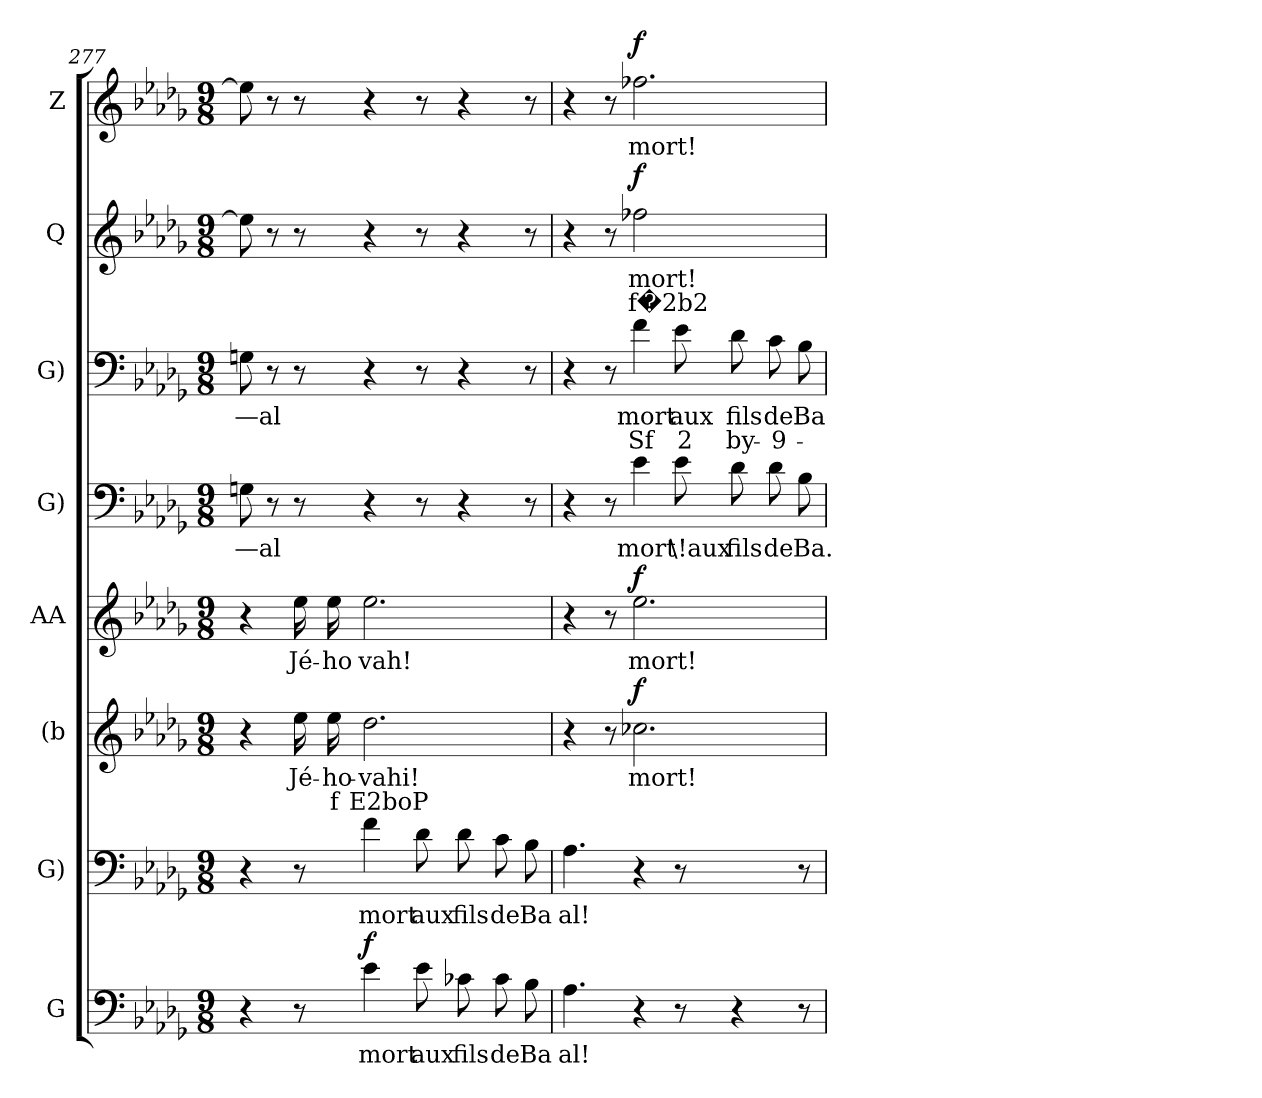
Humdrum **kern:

**kern	**text	**dynam	**kern	**text	**kern	**text	**text	**dynam	**kern	**text	**dynam	**kern	**text	**kern	**text	**text	**kern	**text	**text	**dynam	**kern	**text	**dynam
*part8	*part8	*part8	*part7	*part7	*part6	*part6	*part6	*part6	*part5	*part5	*part5	*part4	*part4	*part3	*part3	*part3	*part2	*part2	*part2	*part2	*part1	*part1	*part1
*staff8	*staff8	*staff8	*staff7	*staff7	*staff6	*staff6	*staff6	*staff6	*staff5	*staff5	*staff5	*staff4	*staff4	*staff3	*staff3	*staff3	*staff2	*staff2	*staff2	*staff2	*staff1	*staff1	*staff1
*I"G	*	*	*I"G)	*	*I"(b	*	*	*	*I"AA	*	*	*I"G)	*	*I"G)	*	*	*I"Q	*	*	*	*I"Z	*	*
*clefF4	*	*	*clefF4	*	*clefG2	*	*	*	*clefG2	*	*	*clefF4	*	*clefF4	*	*	*clefG2	*	*	*	*clefG2	*	*
*k[b-e-a-d-g-]	*	*	*k[b-e-a-d-g-]	*	*k[b-e-a-d-g-]	*	*	*	*k[b-e-a-d-g-]	*	*	*k[b-e-a-d-g-]	*	*k[b-e-a-d-g-]	*	*	*k[b-e-a-d-g-]	*	*	*	*k[b-e-a-d-g-]	*	*
*M9/8	*	*	*M9/8	*	*M9/8	*	*	*	*M9/8	*	*	*M9/8	*	*M9/8	*	*	*M9/8	*	*	*	*M9/8	*	*
=277	=277	=277	=277	=277	=277	=277	=277	=277	=277	=277	=277	=277	=277	=277	=277	=277	=277	=277	=277	=277	=277	=277	=277
4r	.	.	4r	.	4r	.	.	.	4r	.	.	8Gni\	—al	8Gni\	—al	.	8ee-i\]	.	.	.	8ee-i\]	.	.
.	.	.	.	.	.	.	.	.	.	.	.	8r	.	8r	.	.	8r	.	.	.	8r	.	.
8r	.	.	8r	.	16ee-i\	Jé-	.	.	16ee-i\	Jé-	.	8r	.	8r	.	.	8r	.	.	.	8r	.	.
.	.	.	.	.	16ee-i\	ho-	f	.	16ee-i\	ho	.	.	.	.	.	.	.	.	.	.	.	.	.
!	!	!LO:DY:a	!	!	!	!	!	!	!	!	!	!	!	!	!	!	!	!	!	!	!	!	!
4e-i\	mort	f	4fi\	mort	2.dd-i\	vahi!	E2boP	.	2.ee-i\	vah!	.	4r	.	4r	.	.	4r	.	.	.	4r	.	.
8e-i\	aux	.	8d-i\	aux	.	.	.	.	.	.	.	8r	.	8r	.	.	8r	.	.	.	8r	.	.
8c-Xi\	fils	.	8d-i\	fils	.	.	.	.	.	.	.	4r	.	4r	.	.	4r	.	.	.	4r	.	.
8c-i\	de	.	8ci\	de	.	.	.	.	.	.	.	.	.	.	.	.	.	.	.	.	.	.	.
8B-i\	Ba	.	8B-i\	Ba	.	.	.	.	.	.	.	8r	.	8r	.	.	8r	.	.	.	8r	.	.
!!LO:PB:g=z
=278	=278	=278	=278	=278	=278	=278	=278	=278	=278	=278	=278	=278	=278	=278	=278	=278	=278	=278	=278	=278	=278	=278	=278
4.A-i\	al!	.	4.A-i\	al!	4r	.	.	.	4r	.	.	4r	.	4r	.	.	4r	.	.	.	4r	.	.
.	.	.	.	.	8r	.	.	.	8r	.	.	8r	.	8r	.	.	8r	.	.	.	8r	.	.
!	!	!	!	!	!	!	!	!LO:DY:a	!	!	!LO:DY:a	!	!	!	!	!	!	!	!	!LO:DY:a	!	!	!LO:DY:a
4r	.	.	4r	.	2.cc-Xi\	mort!	.	f	2.ee-i\	mort!	f	4e-i\	mort	4fi\	mort	Sf	2ff-Xi\	mort!	f�2b2-	f	2.ff-Xi\	mort!	f
8r	.	.	8r	.	.	.	.	.	.	.	.	8e-i\	\!aux	8e-i\	aux	2	.	.	.	.	.	.	.
4r	.	.	8ryy	.	.	.	.	.	.	.	.	8d-i\	fils	8d-i\	fils	by-	.	.	.	.	.	.	.
.	.	.	8ryy	.	.	.	.	.	.	.	.	8d-i\	de	8ci\	de	9-	4ryy	.	.	.	.	.	.
8r	.	.	8r	.	.	.	.	.	.	.	.	8B-i\	Ba.	8B-i\	Ba	.	.	.	.	.	.	.	.
=	=	=	=	=	=	=	=	=	=	=	=	=	=	=	=	=	=	=	=	=	=	=	=
*-	*-	*-	*-	*-	*-	*-	*-	*-	*-	*-	*-	*-	*-	*-	*-	*-	*-	*-	*-	*-	*-	*-	*-
